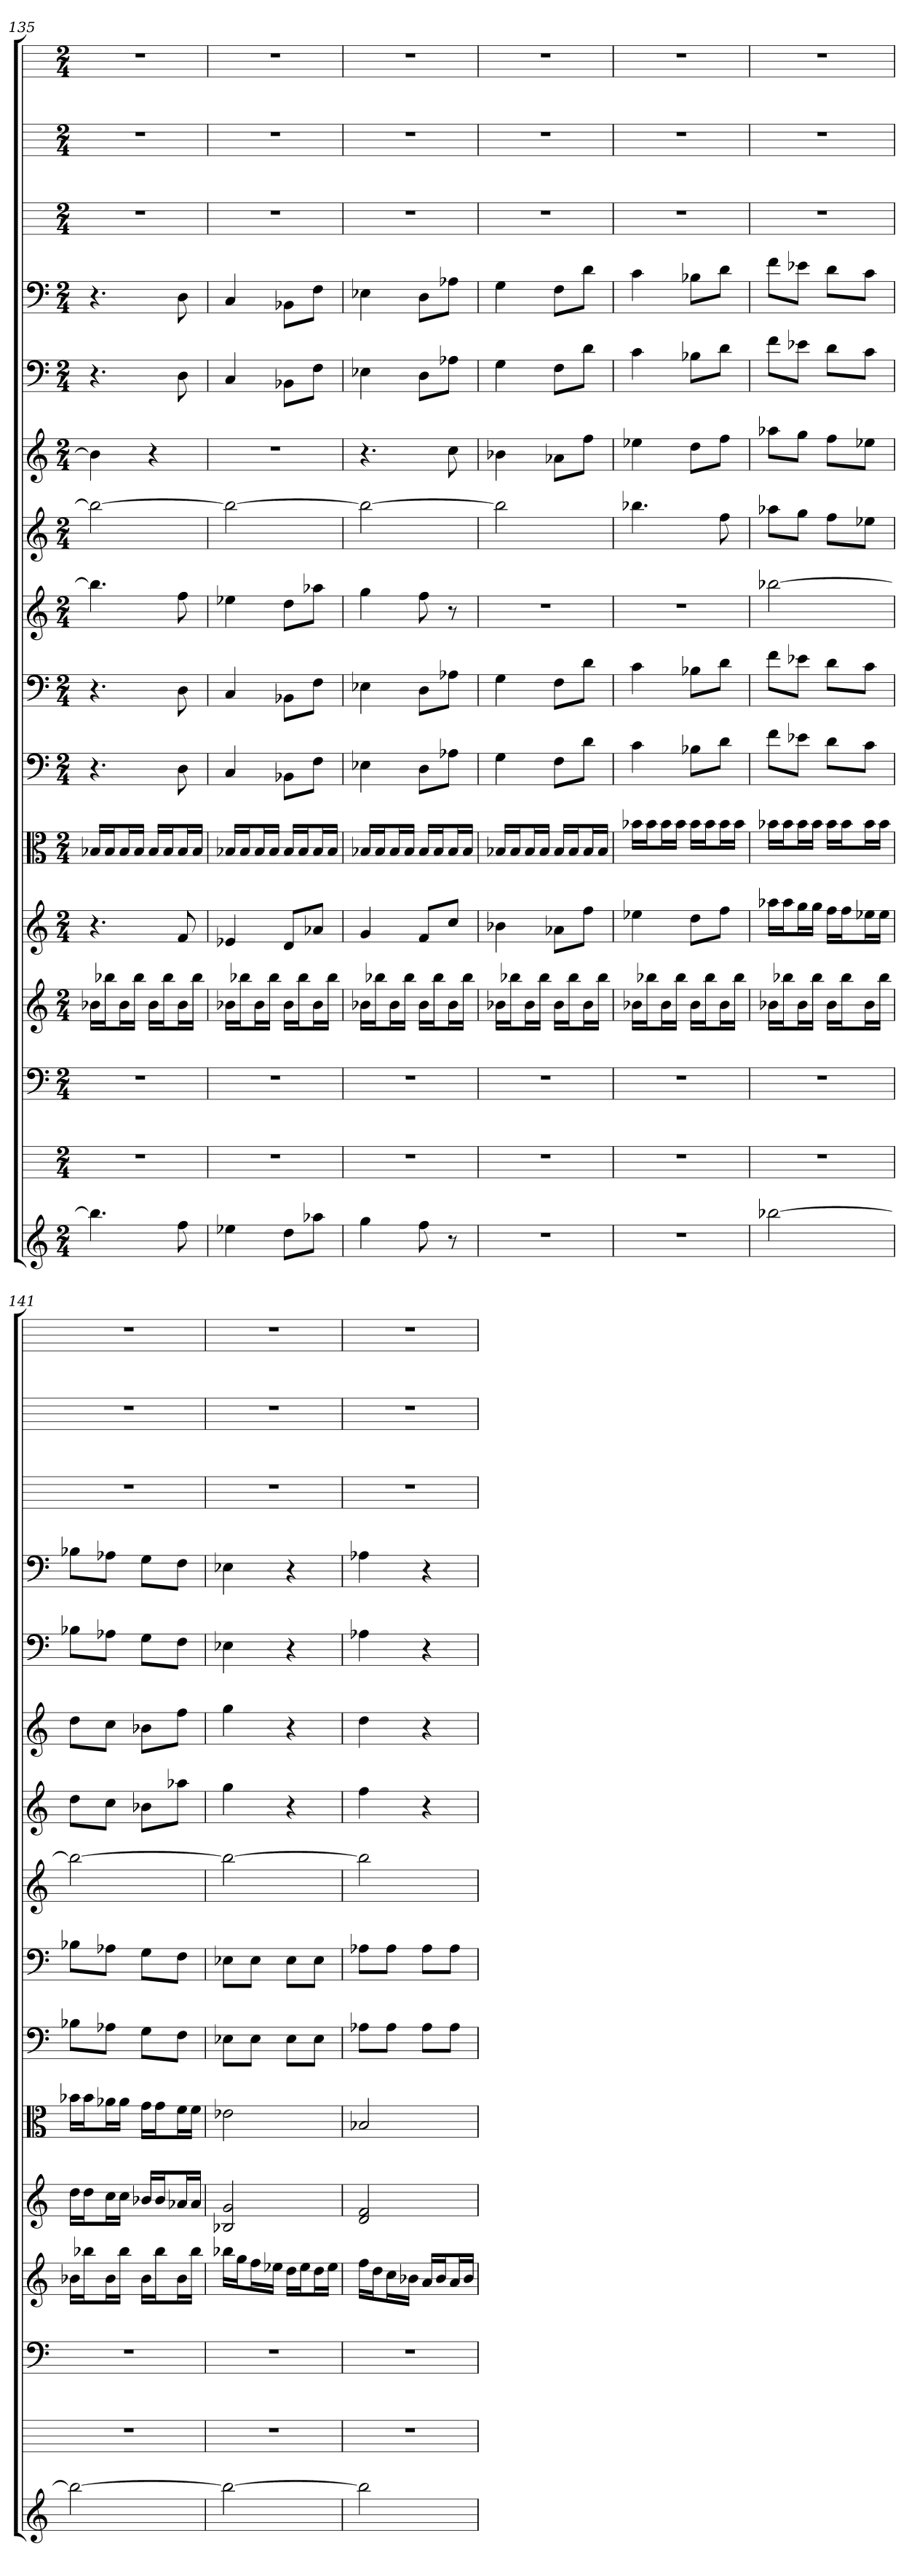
**kern	**kern	**kern	**kern	**kern	**kern	**kern	**kern	**kern	**kern	**kern	**kern	**kern	**kern	**kern	**kern
*part16	*part15	*part14	*part13	*part12	*part11	*part10	*part9	*part8	*part7	*part6	*part5	*part4	*part3	*part2	*part1
*staff16	*staff15	*staff14	*staff13	*staff12	*staff11	*staff10	*staff9	*staff8	*staff7	*staff6	*staff5	*staff4	*staff3	*staff2	*staff1
*	*	*clefF4	*	*	*clefC3	*clefF4	*clefF4	*	*	*	*clefF4	*clefF4	*	*	*
*k[]	*k[]	*k[]	*k[]	*k[]	*k[]	*k[]	*k[]	*k[]	*k[]	*k[]	*k[]	*k[]	*k[]	*k[]	*k[]
*C:	*C:	*C:	*C:	*C:	*C:	*C:	*C:	*C:	*C:	*C:	*C:	*C:	*C:	*C:	*C:
*M2/4	*M2/4	*M2/4	*M2/4	*M2/4	*M2/4	*M2/4	*M2/4	*M2/4	*M2/4	*M2/4	*M2/4	*M2/4	*M2/4	*M2/4	*M2/4
=135	=135	=135	=135	=135	=135	=135	=135	=135	=135	=135	=135	=135	=135	=135	=135
4.bb-]	2r	2r	16b-XLL	4.r	16B-X/LL	4.r	4.r	4.bb-]	2bb-_	4b-]	4.r	4.r	2r	2r	2r
.	.	.	16bb-XJ	.	16B-/J	.	.	.	.	.	.	.	.	.	.
.	.	.	16b-L	.	16B-/L	.	.	.	.	.	.	.	.	.	.
.	.	.	16bb-JJ	.	16B-/JJ	.	.	.	.	.	.	.	.	.	.
.	.	.	16b-LL	.	16B-/LL	.	.	.	.	4r	.	.	.	.	.
.	.	.	16bb-J	.	16B-/J	.	.	.	.	.	.	.	.	.	.
8ff	.	.	16b-L	8f	16B-/L	8D	8D	8ff	.	.	8D	8D	.	.	.
.	.	.	16bb-JJ	.	16B-/JJ	.	.	.	.	.	.	.	.	.	.
=136	=136	=136	=136	=136	=136	=136	=136	=136	=136	=136	=136	=136	=136	=136	=136
4ee-X	2r	2r	16b-XLL	4e-X	16B-X/LL	4C	4C	4ee-X	2bb-_	2r	4C	4C	2r	2r	2r
.	.	.	16bb-XJ	.	16B-/J	.	.	.	.	.	.	.	.	.	.
.	.	.	16b-L	.	16B-/L	.	.	.	.	.	.	.	.	.	.
.	.	.	16bb-JJ	.	16B-/JJ	.	.	.	.	.	.	.	.	.	.
8ddL	.	.	16b-LL	8dL	16B-/LL	8BB-X\L	8BB-X\L	8ddL	.	.	8BB-X\L	8BB-X\L	.	.	.
.	.	.	16bb-J	.	16B-/J	.	.	.	.	.	.	.	.	.	.
8aa-XJ	.	.	16b-L	8a-XJ	16B-/L	8F\J	8F\J	8aa-XJ	.	.	8F\J	8F\J	.	.	.
.	.	.	16bb-JJ	.	16B-/JJ	.	.	.	.	.	.	.	.	.	.
=137	=137	=137	=137	=137	=137	=137	=137	=137	=137	=137	=137	=137	=137	=137	=137
4gg	2r	2r	16b-XLL	4g	16B-X/LL	4E-X	4E-X	4gg	2bb-_	4.r	4E-X	4E-X	2r	2r	2r
.	.	.	16bb-XJ	.	16B-/J	.	.	.	.	.	.	.	.	.	.
.	.	.	16b-L	.	16B-/L	.	.	.	.	.	.	.	.	.	.
.	.	.	16bb-JJ	.	16B-/JJ	.	.	.	.	.	.	.	.	.	.
8ff	.	.	16b-LL	8fL	16B-/LL	8D\L	8D\L	8ff	.	.	8D\L	8D\L	.	.	.
.	.	.	16bb-J	.	16B-/J	.	.	.	.	.	.	.	.	.	.
8r	.	.	16b-L	8ccJ	16B-/L	8A-X\J	8A-X\J	8r	.	8cc	8A-X\J	8A-X\J	.	.	.
.	.	.	16bb-JJ	.	16B-/JJ	.	.	.	.	.	.	.	.	.	.
=138	=138	=138	=138	=138	=138	=138	=138	=138	=138	=138	=138	=138	=138	=138	=138
2r	2r	2r	16b-XLL	4b-X	16B-X/LL	4G	4G	2r	2bb-]	4b-X	4G	4G	2r	2r	2r
.	.	.	16bb-XJ	.	16B-/J	.	.	.	.	.	.	.	.	.	.
.	.	.	16b-L	.	16B-/L	.	.	.	.	.	.	.	.	.	.
.	.	.	16bb-JJ	.	16B-/JJ	.	.	.	.	.	.	.	.	.	.
.	.	.	16b-LL	8a-XL	16B-/LL	8F\L	8F\L	.	.	8a-XL	8F\L	8F\L	.	.	.
.	.	.	16bb-J	.	16B-/J	.	.	.	.	.	.	.	.	.	.
.	.	.	16b-L	8ffJ	16B-/L	8d\J	8d\J	.	.	8ffJ	8d\J	8d\J	.	.	.
.	.	.	16bb-JJ	.	16B-/JJ	.	.	.	.	.	.	.	.	.	.
=139	=139	=139	=139	=139	=139	=139	=139	=139	=139	=139	=139	=139	=139	=139	=139
2r	2r	2r	16b-XLL	4ee-X	16b-X\LL	4c	4c	2r	4.bb-X	4ee-X	4c	4c	2r	2r	2r
.	.	.	16bb-XJ	.	16b-\J	.	.	.	.	.	.	.	.	.	.
.	.	.	16b-L	.	16b-\L	.	.	.	.	.	.	.	.	.	.
.	.	.	16bb-JJ	.	16b-\JJ	.	.	.	.	.	.	.	.	.	.
.	.	.	16b-LL	8ddL	16b-\LL	8B-X\L	8B-X\L	.	.	8ddL	8B-X\L	8B-X\L	.	.	.
.	.	.	16bb-J	.	16b-\J	.	.	.	.	.	.	.	.	.	.
.	.	.	16b-L	8ffJ	16b-\L	8d\J	8d\J	.	8ff	8ffJ	8d\J	8d\J	.	.	.
.	.	.	16bb-JJ	.	16b-\JJ	.	.	.	.	.	.	.	.	.	.
=140	=140	=140	=140	=140	=140	=140	=140	=140	=140	=140	=140	=140	=140	=140	=140
[2bb-X	2r	2r	16b-XLL	16aa-XLL	16b-X\LL	8f\L	8f\L	[2bb-X	8aa-XL	8aa-XL	8f\L	8f\L	2r	2r	2r
.	.	.	16bb-XJ	16aa-J	16b-\J	.	.	.	.	.	.	.	.	.	.
.	.	.	16b-L	16ggL	16b-\L	8e-X\J	8e-X\J	.	8ggJ	8ggJ	8e-X\J	8e-X\J	.	.	.
.	.	.	16bb-JJ	16ggJJ	16b-\JJ	.	.	.	.	.	.	.	.	.	.
.	.	.	16b-LL	16ffLL	16b-\LL	8d\L	8d\L	.	8ffL	8ffL	8d\L	8d\L	.	.	.
.	.	.	16bb-J	16ffJ	16b-\J	.	.	.	.	.	.	.	.	.	.
.	.	.	16b-L	16ee-XL	16b-\L	8c\J	8c\J	.	8ee-XJ	8ee-XJ	8c\J	8c\J	.	.	.
.	.	.	16bb-JJ	16ee-JJ	16b-\JJ	.	.	.	.	.	.	.	.	.	.
=141	=141	=141	=141	=141	=141	=141	=141	=141	=141	=141	=141	=141	=141	=141	=141
2bb-_	2r	2r	16b-XLL	16ddLL	16b-X\LL	8B-X\L	8B-X\L	2bb-_	8ddL	8ddL	8B-X\L	8B-X\L	2r	2r	2r
.	.	.	16bb-XJ	16ddJ	16b-\J	.	.	.	.	.	.	.	.	.	.
.	.	.	16b-L	16ccL	16a-X\L	8A-X\J	8A-X\J	.	8ccJ	8ccJ	8A-X\J	8A-X\J	.	.	.
.	.	.	16bb-JJ	16ccJJ	16a-\JJ	.	.	.	.	.	.	.	.	.	.
.	.	.	16b-LL	16b-XLL	16g\LL	8G\L	8G\L	.	8b-XL	8b-XL	8G\L	8G\L	.	.	.
.	.	.	16bb-J	16b-J	16g\J	.	.	.	.	.	.	.	.	.	.
.	.	.	16b-L	16a-XL	16f\L	8F\J	8F\J	.	8aa-XJ	8ffJ	8F\J	8F\J	.	.	.
.	.	.	16bb-JJ	16a-JJ	16f\JJ	.	.	.	.	.	.	.	.	.	.
=142	=142	=142	=142	=142	=142	=142	=142	=142	=142	=142	=142	=142	=142	=142	=142
2bb-_	2r	2r	16bb-XLL	2B-X 2g	2e-X	8E-X\L	8E-X\L	2bb-_	4gg	4gg	4E-X	4E-X	2r	2r	2r
.	.	.	16ggJ	.	.	.	.	.	.	.	.	.	.	.	.
.	.	.	16ffL	.	.	8E-\J	8E-\J	.	.	.	.	.	.	.	.
.	.	.	16ee-XJJ	.	.	.	.	.	.	.	.	.	.	.	.
.	.	.	16ddLL	.	.	8E-\L	8E-\L	.	4r	4r	4r	4r	.	.	.
.	.	.	16ee-J	.	.	.	.	.	.	.	.	.	.	.	.
.	.	.	16ddL	.	.	8E-\J	8E-\J	.	.	.	.	.	.	.	.
.	.	.	16ee-JJ	.	.	.	.	.	.	.	.	.	.	.	.
=143	=143	=143	=143	=143	=143	=143	=143	=143	=143	=143	=143	=143	=143	=143	=143
2bb-]	2r	2r	16ffLL	2d 2f	2B-X	8A-X\L	8A-X\L	2bb-]	4ff	4dd	4A-X	4A-X	2r	2r	2r
.	.	.	16ddJ	.	.	.	.	.	.	.	.	.	.	.	.
.	.	.	16ccL	.	.	8A-\J	8A-\J	.	.	.	.	.	.	.	.
.	.	.	16b-XJJ	.	.	.	.	.	.	.	.	.	.	.	.
.	.	.	16aLL	.	.	8A-\L	8A-\L	.	4r	4r	4r	4r	.	.	.
.	.	.	16b-J	.	.	.	.	.	.	.	.	.	.	.	.
.	.	.	16aL	.	.	8A-\J	8A-\J	.	.	.	.	.	.	.	.
.	.	.	16b-JJ	.	.	.	.	.	.	.	.	.	.	.	.
=	=	=	=	=	=	=	=	=	=	=	=	=	=	=	=
*-	*-	*-	*-	*-	*-	*-	*-	*-	*-	*-	*-	*-	*-	*-	*-
